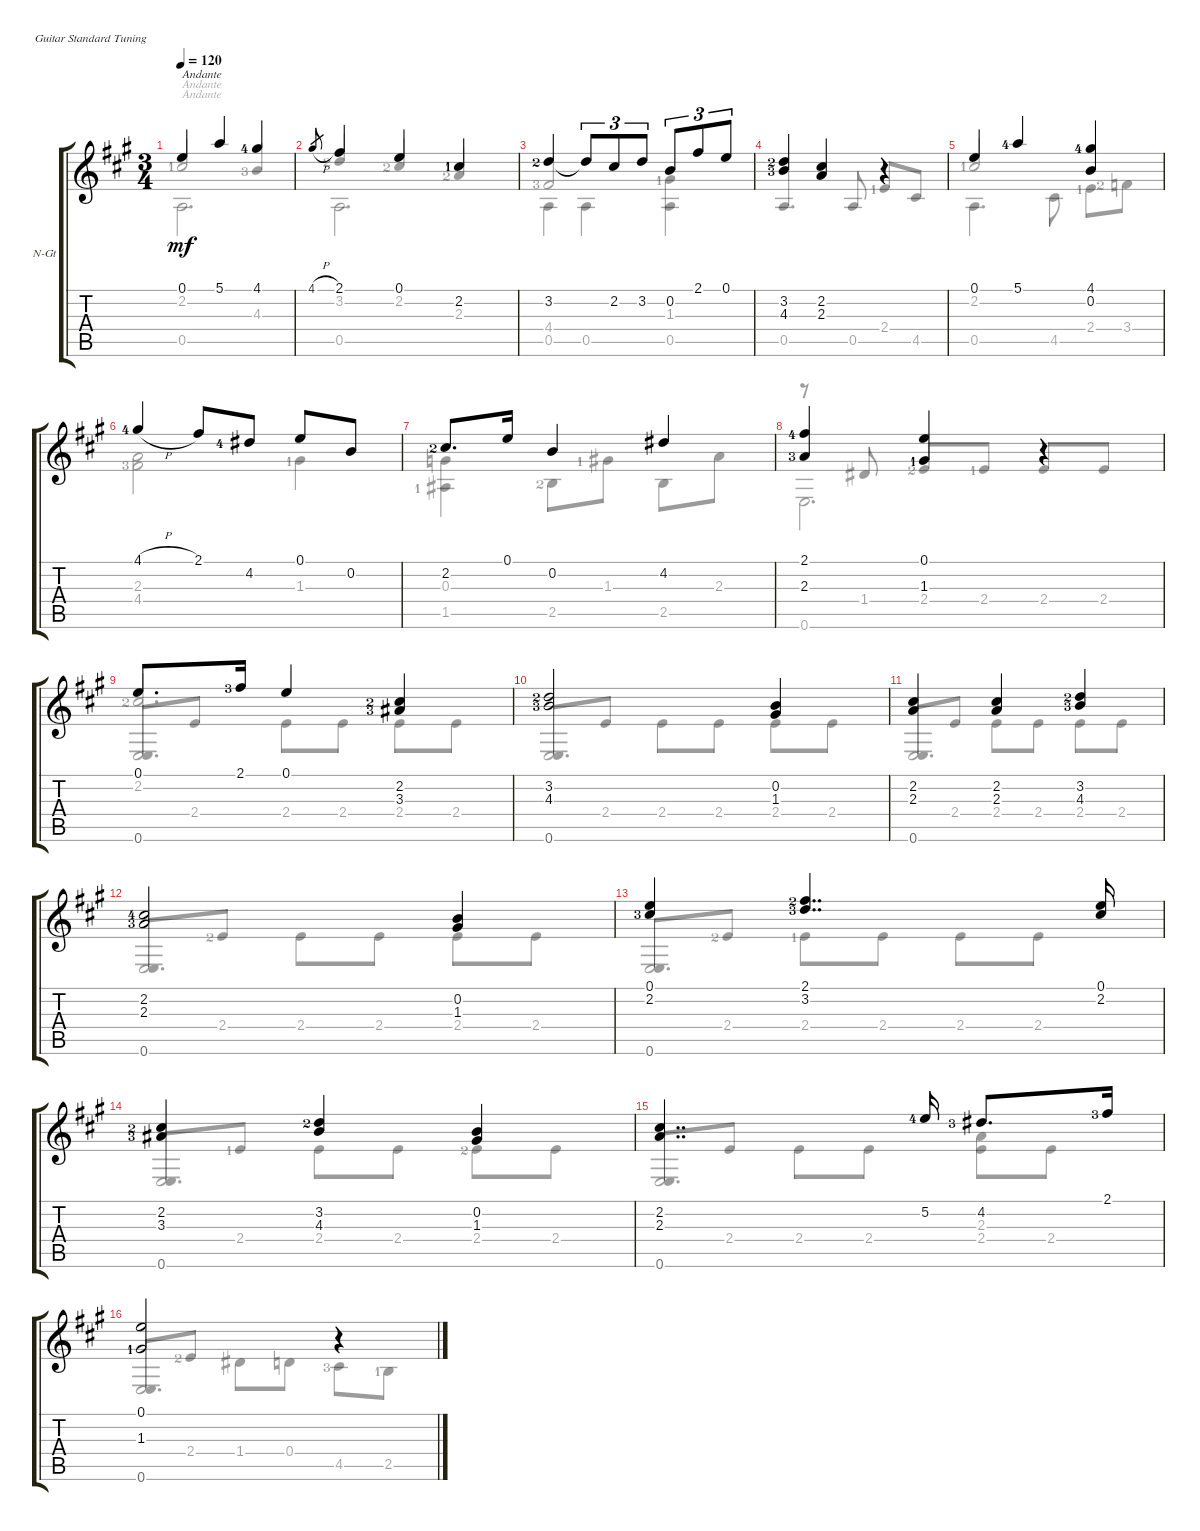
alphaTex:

\defaultSystemsLayout 4
\bracketExtendMode groupsimilarinstruments
\firstSystemTrackNameOrientation horizontal
\otherSystemsTrackNameOrientation horizontal
\track ("Nylon Guitar" "N-Gt") {instrument acousticguitarnylon}
\staff {score tabs}
\tuning (E4 B3 G3 D3 A2 E2)
\voice
\ts (3 4)
\tempo 120
\clef g2
\ks a
0.1.4{txt "Andante" dy mf instrument acousticguitarnylon} 5.1.4 4.1{lf 5}.4 |
4.1{h}.8{gr} 2.1.4 0.1.4 2.2{lf 2}.4 |
3.2{lf 3}.4 3.2{t}.8{tu (3 2)} 2.2.8{tu (3 2)} 3.2.8{tu (3 2)} 0.2.8{tu (3 2)} 2.1.8{tu (3 2)} 0.1.8{tu (3 2)} |
(3.2{lf 3} 4.3{lf 4}).4 (2.3 2.2).4 r.4 |
0.1.4 5.1{lf 5}.4 (4.1{lf 5} 0.2).4 |
4.1{h lf 5}.4 2.1.8 4.2{lf 5}.8 0.1.8 0.2.8 |
2.2{lf 3}.8{d} 0.1.16 0.2.4 4.2.4 |
(2.1{lf 5} 2.3{lf 4}).4 (1.3{lf 2} 0.1).4 r.4 |
0.1.8{d} 2.1{lf 4}.16 0.1.4 (2.2{lf 3} 3.3{lf 4}).4 |
(4.3{lf 4} 3.2{lf 3}).2 (1.3 0.2).4 |
(2.2 2.3).4 (2.2 2.3).4 (4.3{lf 4} 3.2{lf 3}).4 |
(2.2{lf 5} 2.3{lf 4}).2 (1.3 0.2).4 |
(0.1 2.2{lf 4}).4 (3.2{lf 4} 2.1{lf 3}).4{dd} (0.1 2.2).16 |
(2.2{lf 3} 3.3{lf 4}).4 (4.3 3.2{lf 3}).4 (0.2 1.3).4 |
(2.3 2.2).4{dd} 5.2{lf 5}.16 4.2{lf 4}.8{d} 2.1{lf 4}.16 |
(0.1 1.3{lf 2}).2 r.4
\voice
\clef g2
\ottava regular
\simile none
\ks a
2.2{lf 2}.2{txt "Andante" dy mf beam invert} 4.3{lf 4}.4{beam invert} |
3.2{lf 3}.4{beam invert} 2.2{lf 3}.4{beam invert} 2.3{lf 3}.4{beam invert} |
4.4{lf 4}.2{beam invert} |
|
2.2{lf 2}.2{beam invert} |
(2.3 4.4{lf 4}).2 1.3{lf 2}.4 |
(0.3 1.5{lf 2}).4 2.5{lf 3}.8 1.3{lf 2}.8 2.5.8 2.3.8 |
r.8{beam invert} 1.4.8{beam invert} 2.4{lf 3}.8{beam invert} 2.4{lf 2}.8 2.4.8{beam invert} 2.4.8 |
(2.2{lf 3} 0.6).2{d beam invert} |
0.6.2{d beam invert} |
0.6.2{d beam invert} |
0.6.2{d beam invert} |
0.6.2{d beam invert} |
0.6.2{d beam invert} |
0.6.2{d beam invert} |
0.6.2{d beam invert}
\voice
\clef g2
\ottava regular
\simile none
\ks a
0.5.2{d txt "Andante" dy mf} |
0.5.2{d} |
0.5.4 0.5.4 (0.5 1.3{lf 2}).4 |
0.5.4{d beam invert} 0.5.8{beam invert} 2.4{lf 2}.8{beam invert} 4.5.8 |
0.5.4{d} 4.5.8 2.4{lf 2}.8 3.4{lf 3}.8 |
|
|
0.6.2{d} |
0.6.8{beam invert} 2.4.8 2.4.8 2.4.8 2.4.8 2.4.8 |
0.6.8{beam invert} 2.4.8 2.4.8 2.4.8 2.4.8 2.4.8 |
0.6.8{beam invert} 2.4.8 2.4.8 2.4.8 2.4.8 2.4.8 |
0.6.8{beam invert} 2.4{lf 3}.8 2.4.8 2.4.8 2.4.8 2.4.8 |
0.6.8{beam invert} 2.4{lf 3}.8 2.4{lf 2}.8 2.4.8 2.4.8 2.4.8 |
0.6.8{beam invert} 2.4{lf 2}.8 2.4.8 2.4.8 2.4{lf 3}.8 2.4.8 |
0.6.8{beam invert} 2.4.8 2.4.8 2.4.8 (2.4 2.3).8 2.4.8 |
0.6.8{beam invert} 2.4{lf 3}.8 1.4.8 0.4.8 4.5{lf 4}.8 2.5{lf 2}.8
